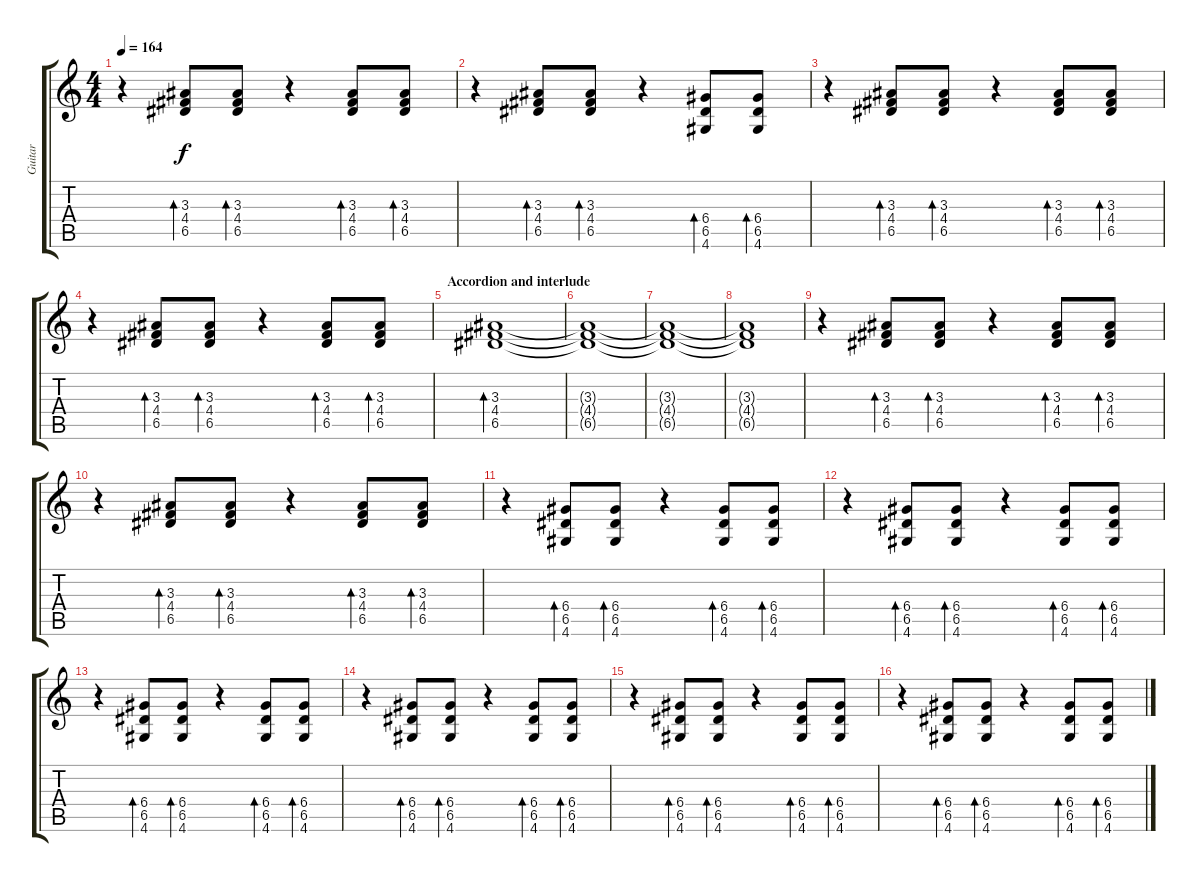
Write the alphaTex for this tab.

\track ("Guitar" "Guitar") {instrument electricguitarjazz}
\staff {score tabs}
\tuning (E4 B3 G3 D3 A2 E2) {hide}
\ts (4 4)
\tempo 164
\clef g2
\ks c
r.4{dy f} (3.3 4.4 6.5).8{bd 120} (3.3 4.4 6.5).8{bd 120} r.4 (3.3 4.4 6.5).8{bd 120} (3.3 4.4 6.5).8{bd 120} |
r.4 (3.3 4.4 6.5).8{bd 120} (3.3 4.4 6.5).8{bd 120} r.4 (6.4 6.5 4.6).8{bd 120} (6.4 6.5 4.6).8{bd 120} |
r.4 (3.3 4.4 6.5).8{bd 120} (3.3 4.4 6.5).8{bd 120} r.4 (3.3 4.4 6.5).8{bd 120} (3.3 4.4 6.5).8{bd 120} |
r.4 (3.3 4.4 6.5).8{bd 120} (3.3 4.4 6.5).8{bd 120} r.4 (3.3 4.4 6.5).8{bd 120} (3.3 4.4 6.5).8{bd 120} |
\section ("" "Accordion and interlude")
(3.3 4.4 6.5).1{bd 120} |
(3.3{t} 4.4{t} 6.5{t}).1 |
(3.3{t} 4.4{t} 6.5{t}).1 |
(3.3{t} 4.4{t} 6.5{t}).1 |
r.4 (3.3 4.4 6.5).8{bd 120} (3.3 4.4 6.5).8{bd 120} r.4 (3.3 4.4 6.5).8{bd 120} (3.3 4.4 6.5).8{bd 120} |
r.4 (3.3 4.4 6.5).8{bd 120} (3.3 4.4 6.5).8{bd 120} r.4 (3.3 4.4 6.5).8{bd 120} (3.3 4.4 6.5).8{bd 120} |
r.4 (6.4 6.5 4.6).8{bd 120} (6.4 6.5 4.6).8{bd 120} r.4 (6.4 6.5 4.6).8{bd 120} (6.4 6.5 4.6).8{bd 120} |
r.4 (6.4 6.5 4.6).8{bd 120} (6.4 6.5 4.6).8{bd 120} r.4 (6.4 6.5 4.6).8{bd 120} (6.4 6.5 4.6).8{bd 120} |
r.4 (6.4 6.5 4.6).8{bd 120} (6.4 6.5 4.6).8{bd 120} r.4 (6.4 6.5 4.6).8{bd 120} (6.4 6.5 4.6).8{bd 120} |
r.4 (6.4 6.5 4.6).8{bd 120} (6.4 6.5 4.6).8{bd 120} r.4 (6.4 6.5 4.6).8{bd 120} (6.4 6.5 4.6).8{bd 120} |
r.4 (6.4 6.5 4.6).8{bd 120} (6.4 6.5 4.6).8{bd 120} r.4 (6.4 6.5 4.6).8{bd 120} (6.4 6.5 4.6).8{bd 120} |
r.4 (6.4 6.5 4.6).8{bd 120} (6.4 6.5 4.6).8{bd 120} r.4 (6.4 6.5 4.6).8{bd 120} (6.4 6.5 4.6).8{bd 120}
